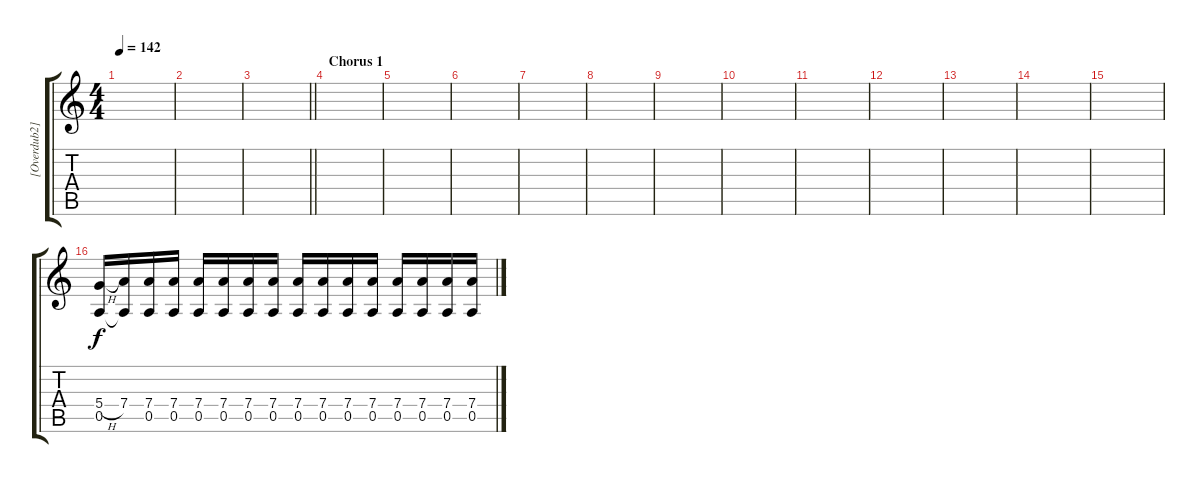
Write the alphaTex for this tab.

\track ("[Overdub2]" "[Overdub2]") {instrument distortionguitar}
\staff {score tabs}
\tuning (E4 B3 G3 D3 A2 E2) {hide}
\ts (4 4)
\tempo 142
\clef g2
\ks c
|
|
\barLineRight lightlight
|
\section ("" "Chorus 1")
|
|
|
|
|
|
|
|
|
|
|
|
(5.4{h} 0.5).16{volume 12 balance 1} (7.4 0.5{t}).16 (7.4 0.5).16 (7.4 0.5).16 (7.4 0.5).16 (7.4 0.5).16 (7.4 0.5).16 (7.4 0.5).16 (7.4 0.5).16 (7.4 0.5).16 (7.4 0.5).16 (7.4 0.5).16 (7.4 0.5).16 (7.4 0.5).16 (7.4 0.5).16 (7.4 0.5).16
